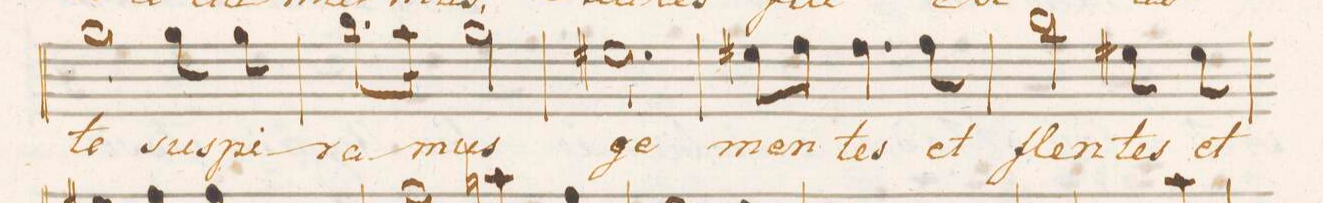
**kern	**text
*I"Soprano.	*
*clefC1	*
*k[b-e-]	*
*M3/4	*
2ee-\	te
8ee-\	su-
8ee-\	-spi-
=16	=16
8.gg\L	-ra-
16ff\Jk	.
2ee-\	-mus
=17	=17
2.cc#X\	ge-
=18	=18
8cc#X\L	-men-
8dd\J	.
4.dd\	-tes
8dd\	et
=19	=19
2gg\	flen-
8cc#X\	-tes
8cc#\	et
=20	=20
*-	*-
